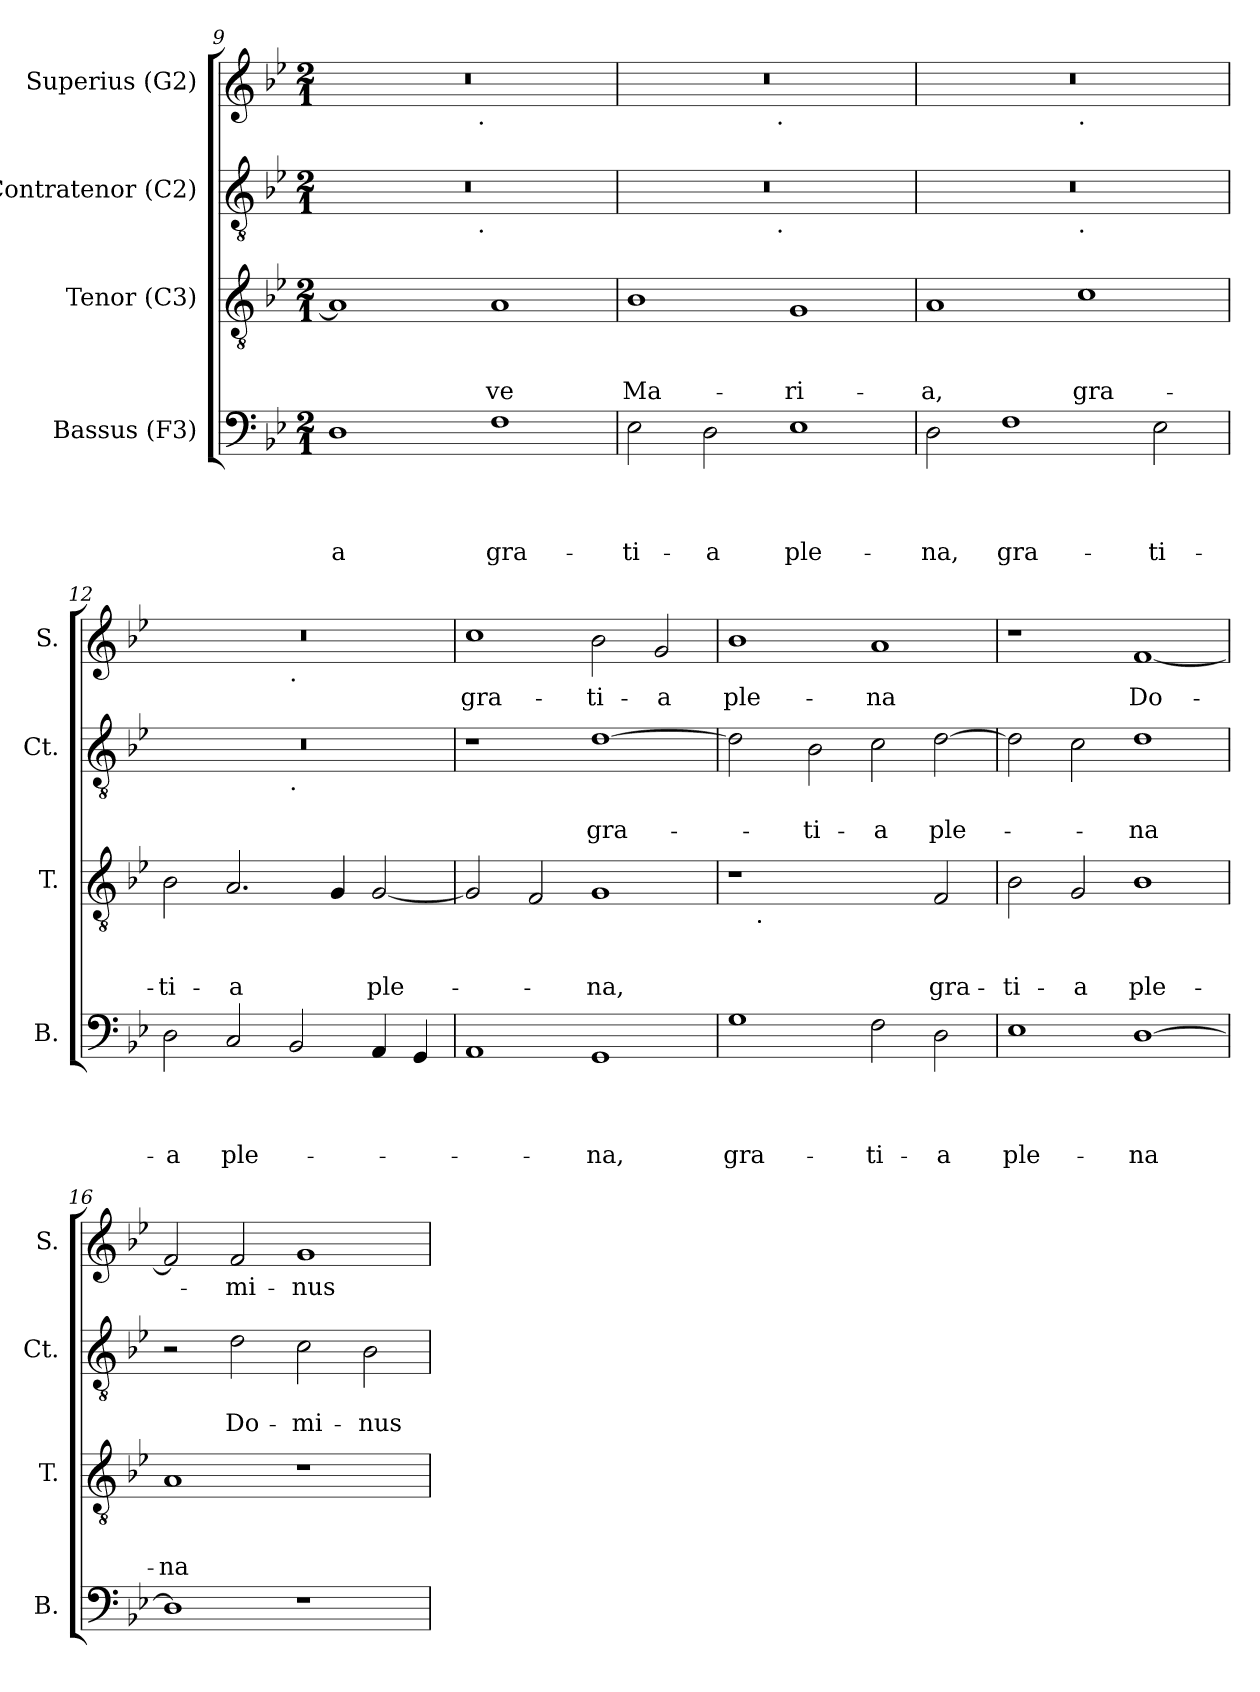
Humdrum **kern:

**kern	**text	**text	**text	**text	**kern	**text	**text	**text	**kern	**text	**text	**kern	**text
*part4	*part4	*part4	*part4	*part4	*part3	*part3	*part3	*part3	*part2	*part2	*part2	*part1	*part1
*staff4	*staff4	*staff4	*staff4	*staff4	*staff3	*staff3	*staff3	*staff3	*staff2	*staff2	*staff2	*staff1	*staff1
*I"Bassus (F3)	*	*	*	*	*I"Tenor (C3)	*	*	*	*I"Contratenor (C2)	*	*	*I"Superius (G2)	*
*I'B.	*	*	*	*	*I'T.	*	*	*	*I'Ct.	*	*	*I'S.	*
*clefF4	*	*	*	*	*clefGv2	*	*	*	*clefGv2	*	*	*clefG2	*
*k[b-e-]	*	*	*	*	*k[b-e-]	*	*	*	*k[b-e-]	*	*	*k[b-e-]	*
*B-:	*	*	*	*	*B-:	*	*	*	*B-:	*	*	*B-:	*
*M2/1	*	*	*	*	*M2/1	*	*	*	*M2/1	*	*	*M2/1	*
=9	=9	=9	=9	=9	=9	=9	=9	=9	=9	=9	=9	=9	=9
!	!	!	!	!LO:LY:b:rj	!	!	!	!	!	!	!	!	!
*	*	*	*	*	*	*	*	*	*^	*	*	*^	*
1D	.	.	.	-a	1A]	.	.	.	0r	2ryy	.	.	0r	2ryy	.
.	.	.	.	.	.	.	.	.	.	4...ryy	.	.	.	4...ryy	.
!	!	!	!	!	!	!	!	!	!	!	!	!	!	!LO:TX:b:t=.	!
!	!	!	!	!	!	!	!	!	!	!LO:TX:b:t=.	!	!	!	!	!
.	.	.	.	.	.	.	.	.	.	1ryy	.	.	.	1ryy	.
!	!	!	!	!LO:LY:b	!	!	!	!LO:LY:b	!	!	!	!	!	!	!
1F	.	.	.	gra-	1A	.	.	-ve	.	.	.	.	.	.	.
.	.	.	.	.	.	.	.	.	.	32ryy	.	.	.	32ryy	.
=10	=10	=10	=10	=10	=10	=10	=10	=10	=10	=10	=10	=10	=10	=10	=10
!	!	!	!	!LO:LY:b	!	!	!	!LO:LY:b	!	!	!	!	!	!	!
2E-\	.	.	.	-ti-	1B-	.	.	Ma-	0r	2ryy	.	.	0r	2ryy	.
!	!	!	!	!LO:LY:b	!	!	!	!	!	!	!	!	!	!	!
2D\	.	.	.	-a	.	.	.	.	.	4...ryy	.	.	.	4...ryy	.
!	!	!	!	!	!	!	!	!	!	!	!	!	!	!LO:TX:b:t=.	!
!	!	!	!	!	!	!	!	!	!	!LO:TX:b:t=.	!	!	!	!	!
.	.	.	.	.	.	.	.	.	.	1ryy	.	.	.	1ryy	.
!	!	!	!	!LO:LY:b	!	!	!	!LO:LY:b	!	!	!	!	!	!	!
1E-	.	.	.	ple-	1G	.	.	-ri-	.	.	.	.	.	.	.
.	.	.	.	.	.	.	.	.	.	32ryy	.	.	.	32ryy	.
!!LO:LB:g=z	!!
=11	=11	=11	=11	=11	=11	=11	=11	=11	=11	=11	=11	=11	=11	=11	=11
!	!	!	!	!LO:LY:b	!	!	!	!LO:LY:b	!	!	!	!	!	!	!
2D\	.	.	.	-na,	1A	.	.	-a,	0r	1ryy	.	.	0r	1ryy	.
!	!	!	!	!LO:LY:b	!	!	!	!	!	!	!	!	!	!	!
1F	.	.	.	gra-	.	.	.	.	.	.	.	.	.	.	.
!	!	!	!	!	!	!	!	!	!	!	!	!	!	!LO:TX:b:t=.	!
!	!	!	!	!	!	!	!	!	!	!LO:TX:b:t=.	!	!	!	!	!
!	!	!	!	!	!	!	!	!LO:LY:b	!	!	!	!	!	!	!
.	.	.	.	.	1c	.	.	gra-	.	1ryy	.	.	.	1ryy	.
!	!	!	!	!LO:LY:b	!	!	!	!	!	!	!	!	!	!	!
2E-\	.	.	.	-ti-	.	.	.	.	.	.	.	.	.	.	.
=12	=12	=12	=12	=12	=12	=12	=12	=12	=12	=12	=12	=12	=12	=12	=12
!	!	!	!	!LO:LY:b	!	!	!	!LO:LY:b	!	!	!	!	!	!	!
2D\	.	.	.	-a	2B-\	.	.	-ti-	0r	1ryy	.	.	0r	1ryy	.
!	!	!	!	!LO:LY:b	!	!	!	!LO:LY:b	!	!	!	!	!	!	!
2C/	.	.	.	ple-	2.A/	.	.	-a	.	.	.	.	.	.	.
!	!	!	!	!	!	!	!	!	!	!	!	!	!	!LO:TX:b:t=.	!
!	!	!	!	!	!	!	!	!	!	!LO:TX:b:t=.	!	!	!	!	!
2BB-/	.	.	.	.	.	.	.	.	.	1ryy	.	.	.	1ryy	.
.	.	.	.	.	4G/	.	.	.	.	.	.	.	.	.	.
!	!	!	!	!	!	!	!	!LO:LY:b	!	!	!	!	!	!	!
4AA/	.	.	.	.	[<2G/	.	.	ple-	.	.	.	.	.	.	.
4GG/	.	.	.	.	.	.	.	.	.	.	.	.	.	.	.
=13	=13	=13	=13	=13	=13	=13	=13	=13	=13	=13	=13	=13	=13	=13	=13
!	!	!	!	!	!	!	!	!	!	!	!	!	!	!	!LO:LY:b
*	*	*	*	*	*	*	*	*	*v	*v	*	*	*	*	*
*	*	*	*	*	*	*	*	*	*	*	*	*v	*v	*
1AA	.	.	.	.	2G/]	.	.	.	1r	.	.	1cc	gra-
.	.	.	.	.	2F/	.	.	.	.	.	.	.	.
!	!	!	!	!LO:LY:b	!	!	!	!LO:LY:b	!	!	!LO:LY:b	!	!LO:LY:b
1GG	.	.	.	-na,	1G	.	.	-na,	[>1d	.	gra-	2b-\	-ti-
!	!	!	!	!	!	!	!	!	!	!	!	!	!LO:LY:b
.	.	.	.	.	.	.	.	.	.	.	.	2g/	-a
=14	=14	=14	=14	=14	=14	=14	=14	=14	=14	=14	=14	=14	=14
!	!	!	!	!LO:LY:b	!	!	!	!	!	!	!	!	!LO:LY:b
*	*	*	*	*	*^	*	*	*	*	*	*	*	*
1G	.	.	.	gra-	1r	8ryy	.	.	.	2d\]	.	.	1b-	ple-
!	!	!	!	!	!	!LO:TX:b:t=.	!	!	!	!	!	!	!	!
.	.	.	.	.	.	1...ryy	.	.	.	.	.	.	.	.
!	!	!	!	!	!	!	!	!	!	!	!	!LO:LY:b	!	!
.	.	.	.	.	.	.	.	.	.	2B-\	.	-ti-	.	.
!	!	!	!	!LO:LY:b	!	!	!	!	!	!	!	!LO:LY:b	!	!LO:LY:b
2F\	.	.	.	-ti-	2ryy	.	.	.	.	2c\	.	-a	1a	-na
!	!	!	!	!LO:LY:b	!	!	!	!	!LO:LY:b	!	!	!LO:LY:b	!	!
2D\	.	.	.	-a	2F/	.	.	.	gra-	[>2d\	.	ple-	.	.
!!LO:PB:g=z
=15	=15	=15	=15	=15	=15	=15	=15	=15	=15	=15	=15	=15	=15	=15
!	!	!	!	!LO:LY:b	!	!	!	!	!LO:LY:b	!	!	!	!	!
*	*	*	*	*	*v	*v	*	*	*	*	*	*	*	*
1E-	.	.	.	ple-	2B-\	.	.	-ti-	2d\]	.	.	1r	.
!	!	!	!	!	!	!	!	!LO:LY:b	!	!	!	!	!
.	.	.	.	.	2G/	.	.	-a	2c\	.	.	.	.
!	!	!	!	!LO:LY:b	!	!	!	!LO:LY:b	!	!	!LO:LY:b	!	!LO:LY:b
[>1D	.	.	.	-na	1B-	.	.	ple-	1d	.	-na	[<1f	Do-
=16	=16	=16	=16	=16	=16	=16	=16	=16	=16	=16	=16	=16	=16
!	!	!	!	!	!	!	!	!LO:LY:b	!	!	!	!	!
1D]	.	.	.	.	1A	.	.	-na	2r	.	.	2f/]	.
!	!	!	!	!	!	!	!	!	!	!	!LO:LY:b	!	!LO:LY:b
.	.	.	.	.	.	.	.	.	2d\	.	Do-	2f/	-mi-
!	!	!	!	!	!	!	!	!	!	!	!LO:LY:b	!	!LO:LY:b
1r	.	.	.	.	1r	.	.	.	2c\	.	-mi-	1g	-nus
!	!	!	!	!	!	!	!	!	!	!	!LO:LY:b	!	!
.	.	.	.	.	.	.	.	.	2B-\	.	-nus	.	.
=	=	=	=	=	=	=	=	=	=	=	=	=	=
*-	*-	*-	*-	*-	*-	*-	*-	*-	*-	*-	*-	*-	*-
